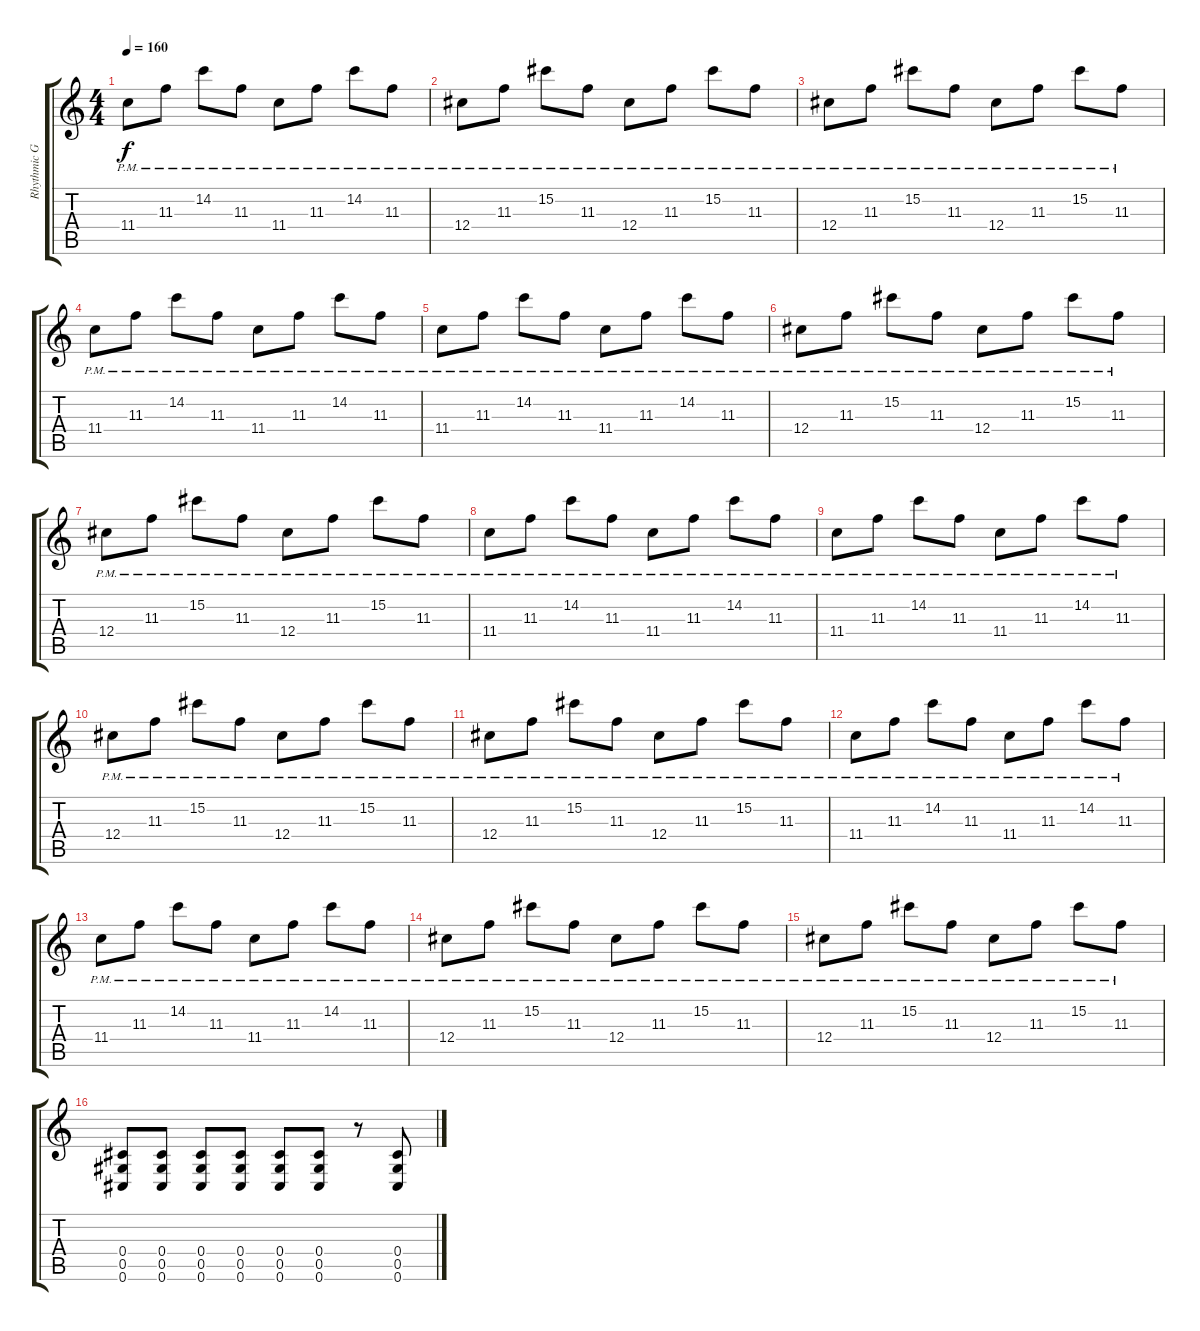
\track ("Rhythmic Guitar (Drop C#)" "Rhythmic G") {instrument distortionguitar}
\staff {score tabs}
\tuning (Eb4 Bb3 Gb3 Db3 Ab2 Db2) {hide}
\ts (4 4)
\tempo 160
\clef g2
\ks c
11.4{pm}.8{dy f} 11.3{pm}.8 14.2{pm}.8 11.3{pm}.8 11.4{pm}.8 11.3{pm}.8 14.2{pm}.8 11.3{pm}.8 |
12.4{pm}.8 11.3{pm}.8 15.2{pm}.8 11.3{pm}.8 12.4{pm}.8 11.3{pm}.8 15.2{pm}.8 11.3{pm}.8 |
12.4{pm}.8 11.3{pm}.8 15.2{pm}.8 11.3{pm}.8 12.4{pm}.8 11.3{pm}.8 15.2{pm}.8 11.3{pm}.8 |
11.4{pm}.8 11.3{pm}.8 14.2{pm}.8 11.3{pm}.8 11.4{pm}.8 11.3{pm}.8 14.2{pm}.8 11.3{pm}.8 |
11.4{pm}.8 11.3{pm}.8 14.2{pm}.8 11.3{pm}.8 11.4{pm}.8 11.3{pm}.8 14.2{pm}.8 11.3{pm}.8 |
12.4{pm}.8 11.3{pm}.8 15.2{pm}.8 11.3{pm}.8 12.4{pm}.8 11.3{pm}.8 15.2{pm}.8 11.3{pm}.8 |
12.4{pm}.8 11.3{pm}.8 15.2{pm}.8 11.3{pm}.8 12.4{pm}.8 11.3{pm}.8 15.2{pm}.8 11.3{pm}.8 |
11.4{pm}.8 11.3{pm}.8 14.2{pm}.8 11.3{pm}.8 11.4{pm}.8 11.3{pm}.8 14.2{pm}.8 11.3{pm}.8 |
11.4{pm}.8 11.3{pm}.8 14.2{pm}.8 11.3{pm}.8 11.4{pm}.8 11.3{pm}.8 14.2{pm}.8 11.3{pm}.8 |
12.4{pm}.8 11.3{pm}.8 15.2{pm}.8 11.3{pm}.8 12.4{pm}.8 11.3{pm}.8 15.2{pm}.8 11.3{pm}.8 |
12.4{pm}.8 11.3{pm}.8 15.2{pm}.8 11.3{pm}.8 12.4{pm}.8 11.3{pm}.8 15.2{pm}.8 11.3{pm}.8 |
11.4{pm}.8 11.3{pm}.8 14.2{pm}.8 11.3{pm}.8 11.4{pm}.8 11.3{pm}.8 14.2{pm}.8 11.3{pm}.8 |
11.4{pm}.8 11.3{pm}.8 14.2{pm}.8 11.3{pm}.8 11.4{pm}.8 11.3{pm}.8 14.2{pm}.8 11.3{pm}.8 |
12.4{pm}.8 11.3{pm}.8 15.2{pm}.8 11.3{pm}.8 12.4{pm}.8 11.3{pm}.8 15.2{pm}.8 11.3{pm}.8 |
12.4{pm}.8 11.3{pm}.8 15.2{pm}.8 11.3{pm}.8 12.4{pm}.8 11.3{pm}.8 15.2{pm}.8 11.3{pm}.8 |
(0.4 0.5 0.6).8{instrument distortionguitar} (0.4 0.5 0.6).8 (0.4 0.5 0.6).8 (0.4 0.5 0.6).8 (0.4 0.5 0.6).8 (0.4 0.5 0.6).8 r.8 (0.4 0.5 0.6).8
